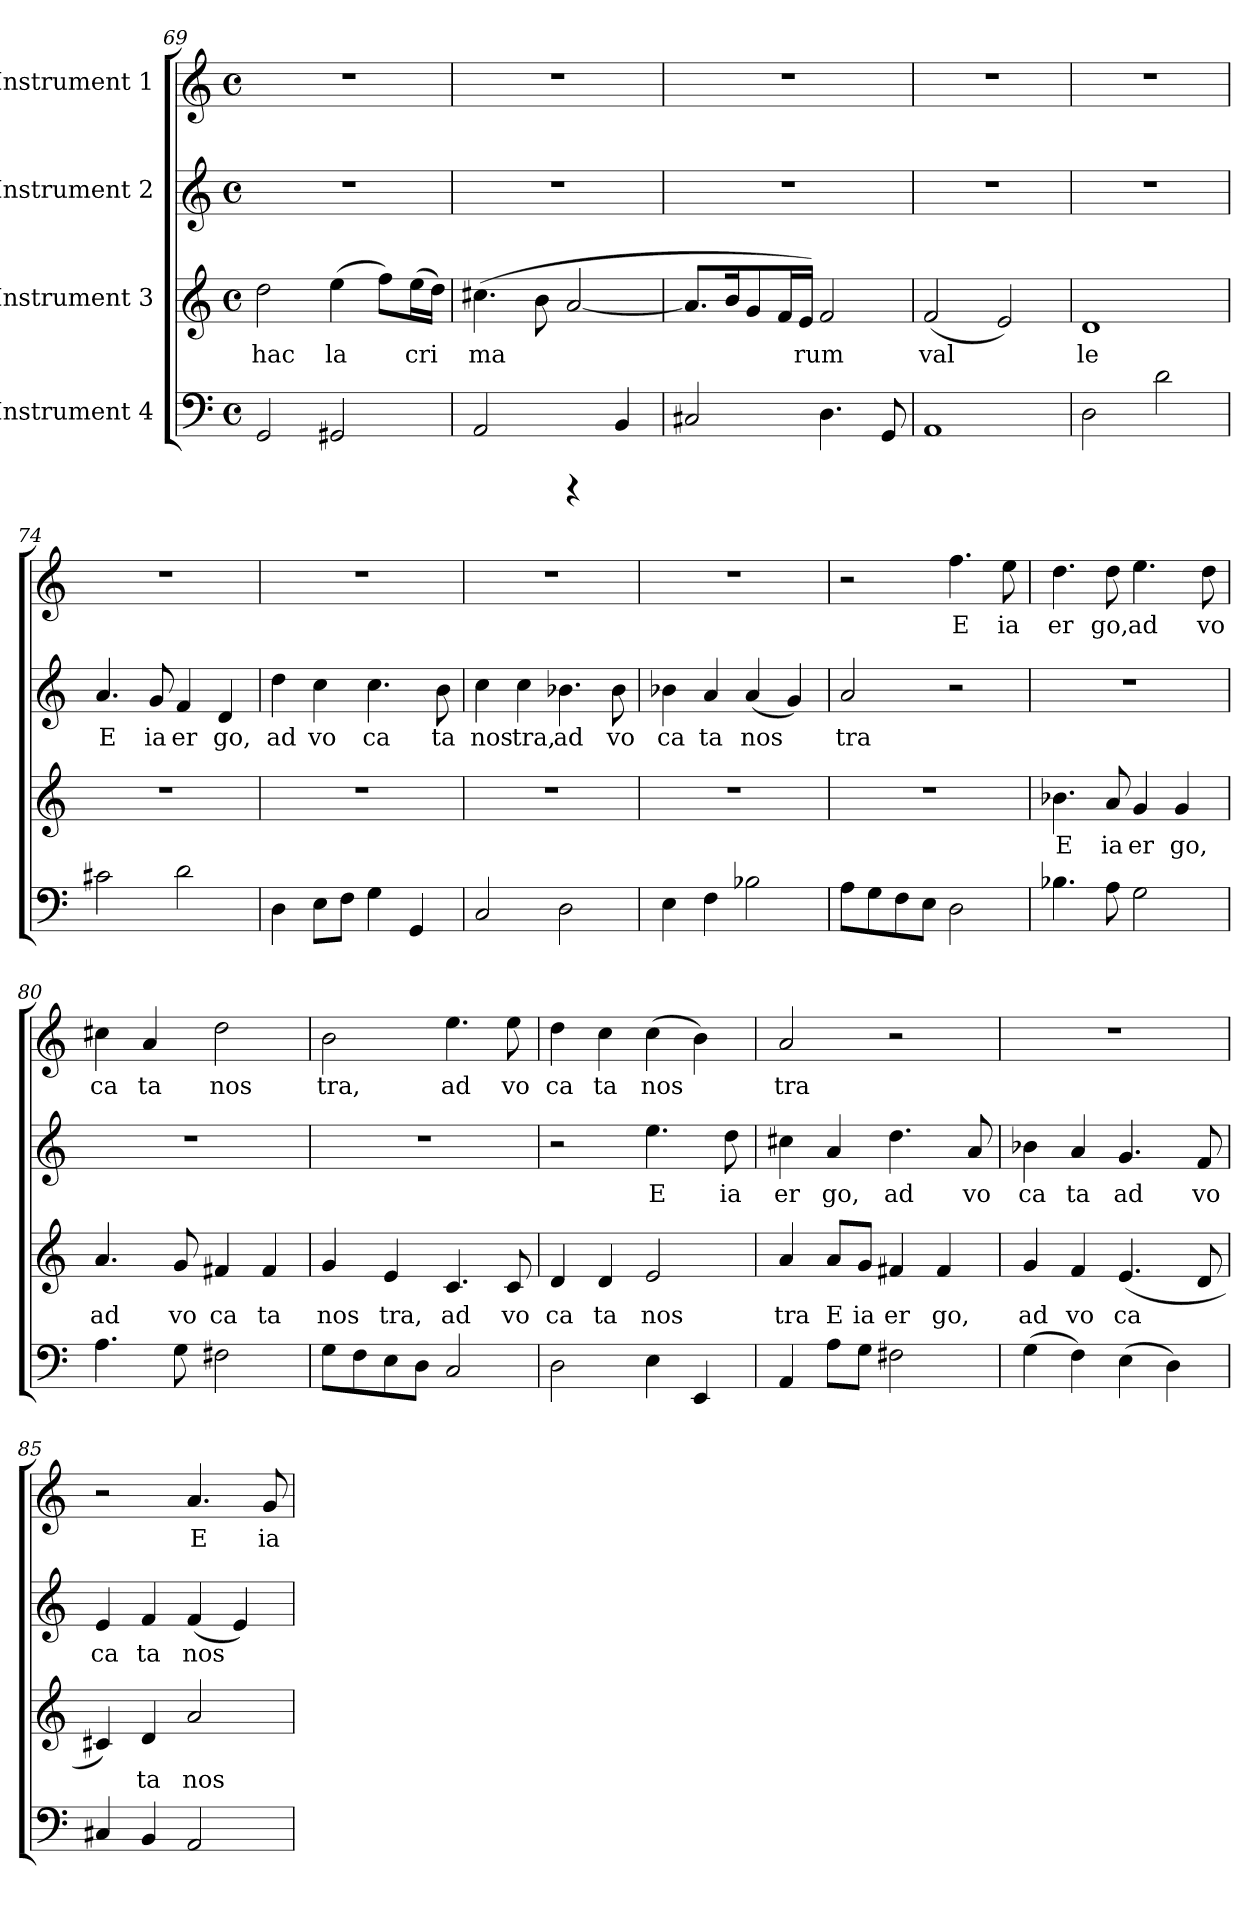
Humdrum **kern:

**kern	**kern	**text	**kern	**text	**kern	**text
*part4	*part3	*part3	*part2	*part2	*part1	*part1
*staff4	*staff3	*staff3	*staff2	*staff2	*staff1	*staff1
*I"Instrument 4	*I"Instrument 3	*	*I"Instrument 2	*	*I"Instrument 1	*
*clefF4	*clefG2	*	*clefG2	*	*clefG2	*
*k[]	*k[]	*	*k[]	*	*k[]	*
*C:	*C:	*	*C:	*	*C:	*
*M4/4	*M4/4	*	*M4/4	*	*M4/4	*
*met(c)	*met(c)	*	*met(c)	*	*met(c)	*
=69	=69	=69	=69	=69	=69	=69
!	!	!LO:LY:b	!	!	!	!
2GG/	2dd\	hac	1r	.	1r	.
!	!	!LO:LY:b	!	!	!	!
2GG#X/	(>4ee\	la	.	.	.	.
!	!	!LO:LY:b	!	!	!	!
.	8ff\L)	.	.	.	.	.
!	!	!LO:LY:b	!	!	!	!
.	(>16ee\	cri	.	.	.	.
!	!	!LO:LY:b	!	!	!	!
.	16dd\J)	.	.	.	.	.
=70	=70	=70	=70	=70	=70	=70
!	!	!LO:LY:b	!	!	!	!
2AA/	(>4.cc#X\	ma	1r	.	1r	.
!	!	!LO:LY:b	!	!	!	!
.	8b\	.	.	.	.	.
!	!	!LO:LY:b	!	!	!	!
4rCCC	[<2a/	.	.	.	.	.
4BB/	.	.	.	.	.	.
=71	=71	=71	=71	=71	=71	=71
!	!	!LO:LY:b	!	!	!	!
2C#X/	8.a/L]	.	1r	.	1r	.
!	!	!LO:LY:b	!	!	!	!
.	16b/	.	.	.	.	.
!	!	!LO:LY:b	!	!	!	!
.	8g/	.	.	.	.	.
!	!	!LO:LY:b	!	!	!	!
.	16f/	.	.	.	.	.
!	!	!LO:LY:b	!	!	!	!
.	16e/J)	rum	.	.	.	.
!	!	!LO:LY:b	!	!	!	!
4.D\	2f/	.	.	.	.	.
8GG/	.	.	.	.	.	.
=72	=72	=72	=72	=72	=72	=72
!	!	!LO:LY:b	!	!	!	!
1AA	(<2f/	val	1r	.	1r	.
!	!	!LO:LY:b	!	!	!	!
.	2e/)	.	.	.	.	.
!!LO:PB:g=z
=73	=73	=73	=73	=73	=73	=73
!	!	!LO:LY:b	!	!	!	!
2D\	1d	le	1r	.	1r	.
2d\	.	.	.	.	.	.
=74	=74	=74	=74	=74	=74	=74
!	!	!	!	!LO:LY:b	!	!
2c#X\	1r	.	4.a/	E	1r	.
!	!	!	!	!LO:LY:b	!	!
.	.	.	8g/	ia	.	.
!	!	!	!	!LO:LY:b	!	!
2d\	.	.	4f/	er	.	.
!	!	!	!	!LO:LY:b	!	!
.	.	.	4d/	go,	.	.
=75	=75	=75	=75	=75	=75	=75
!	!	!	!	!LO:LY:b	!	!
4D\	1r	.	4dd\	ad	1r	.
!	!	!	!	!LO:LY:b	!	!
8E\L	.	.	4cc\	vo	.	.
8F\J	.	.	.	.	.	.
!	!	!	!	!LO:LY:b	!	!
4G\	.	.	4.cc\	ca	.	.
4GG/	.	.	.	.	.	.
!	!	!	!	!LO:LY:b	!	!
.	.	.	8b\	ta	.	.
=76	=76	=76	=76	=76	=76	=76
!	!	!	!	!LO:LY:b	!	!
2C/	1r	.	4cc\	nos	1r	.
!	!	!	!	!LO:LY:b	!	!
.	.	.	4cc\	tra,	.	.
!	!	!	!	!LO:LY:b	!	!
2D\	.	.	4.b-X\	ad	.	.
!	!	!	!	!LO:LY:b	!	!
.	.	.	8b-\	vo	.	.
=77	=77	=77	=77	=77	=77	=77
!	!	!	!	!LO:LY:b	!	!
4E\	1r	.	4b-X\	ca	1r	.
!	!	!	!	!LO:LY:b	!	!
4F\	.	.	4a/	ta	.	.
!	!	!	!	!LO:LY:b	!	!
2B-X\	.	.	(<4a/	nos	.	.
!	!	!	!	!LO:LY:b	!	!
.	.	.	4g/)	.	.	.
=78	=78	=78	=78	=78	=78	=78
!	!	!	!	!LO:LY:b	!	!
8A\L	1r	.	2a/	tra	2r	.
8G\	.	.	.	.	.	.
8F\	.	.	.	.	.	.
8E\J	.	.	.	.	.	.
!	!	!	!	!	!	!LO:LY:b
2D\	.	.	2r	.	4.ff\	E
!	!	!	!	!	!	!LO:LY:b
.	.	.	.	.	8ee\	ia
!!LO:LB:g=z
=79	=79	=79	=79	=79	=79	=79
!	!	!LO:LY:b	!	!	!	!LO:LY:b
4.B-X\	4.b-X\	E	1r	.	4.dd\	er
!	!	!LO:LY:b	!	!	!	!LO:LY:b
8A\	8a/	ia	.	.	8dd\	go,
!	!	!LO:LY:b	!	!	!	!LO:LY:b
2G\	4g/	er	.	.	4.ee\	ad
!	!	!LO:LY:b	!	!	!	!
.	4g/	go,	.	.	.	.
!	!	!	!	!	!	!LO:LY:b
.	.	.	.	.	8dd\	vo
=80	=80	=80	=80	=80	=80	=80
!	!	!LO:LY:b	!	!	!	!LO:LY:b
4.A\	4.a/	ad	1r	.	4cc#X\	ca
!	!	!	!	!	!	!LO:LY:b
.	.	.	.	.	4a/	ta
!	!	!LO:LY:b	!	!	!	!
8G\	8g/	vo	.	.	.	.
!	!	!LO:LY:b	!	!	!	!LO:LY:b
2F#X\	4f#X/	ca	.	.	2dd\	nos
!	!	!LO:LY:b	!	!	!	!
.	4f#/	ta	.	.	.	.
=81	=81	=81	=81	=81	=81	=81
!	!	!LO:LY:b	!	!	!	!LO:LY:b
8G\L	4g/	nos	1r	.	2b\	tra,
8F\	.	.	.	.	.	.
!	!	!LO:LY:b	!	!	!	!
8E\	4e/	tra,	.	.	.	.
8D\J	.	.	.	.	.	.
!	!	!LO:LY:b	!	!	!	!LO:LY:b
2C/	4.c/	ad	.	.	4.ee\	ad
!	!	!LO:LY:b	!	!	!	!LO:LY:b
.	8c/	vo	.	.	8ee\	vo
=82	=82	=82	=82	=82	=82	=82
!	!	!LO:LY:b	!	!	!	!LO:LY:b
2D\	4d/	ca	2r	.	4dd\	ca
!	!	!LO:LY:b	!	!	!	!LO:LY:b
.	4d/	ta	.	.	4cc\	ta
!	!	!LO:LY:b	!	!LO:LY:b	!	!LO:LY:b
4E\	2e/	nos	4.ee\	E	(>4cc\	nos
!	!	!	!	!	!	!LO:LY:b
4EE/	.	.	.	.	4b\)	.
!	!	!	!	!LO:LY:b	!	!
.	.	.	8dd\	ia	.	.
=83	=83	=83	=83	=83	=83	=83
!	!	!LO:LY:b	!	!LO:LY:b	!	!LO:LY:b
4AA/	4a/	tra	4cc#X\	er	2a/	tra
!	!	!LO:LY:b	!	!LO:LY:b	!	!
8A\L	8a/L	E	4a/	go,	.	.
!	!	!LO:LY:b	!	!	!	!
8G\J	8g/J	ia	.	.	.	.
!	!	!LO:LY:b	!	!LO:LY:b	!	!
2F#X\	4f#X/	er	4.dd\	ad	2r	.
!	!	!LO:LY:b	!	!	!	!
.	4f#/	go,	.	.	.	.
!	!	!	!	!LO:LY:b	!	!
.	.	.	8a/	vo	.	.
!!LO:LB:g=z
=84	=84	=84	=84	=84	=84	=84
!	!	!LO:LY:b	!	!LO:LY:b	!	!
(>4G\	4g/	ad	4b-X\	ca	1r	.
!	!	!LO:LY:b	!	!LO:LY:b	!	!
4F\)	4f/	vo	4a/	ta	.	.
!	!	!LO:LY:b	!	!LO:LY:b	!	!
(>4E\	(<4.e/	ca	4.g/	ad	.	.
4D\)	.	.	.	.	.	.
!	!	!LO:LY:b	!	!LO:LY:b	!	!
.	8d/	.	8f/	vo	.	.
=85	=85	=85	=85	=85	=85	=85
!	!	!LO:LY:b	!	!LO:LY:b	!	!
4C#X/	4c#X/)	.	4e/	ca	2r	.
!	!	!LO:LY:b	!	!LO:LY:b	!	!
4BB/	4d/	ta	4f/	ta	.	.
!	!	!LO:LY:b	!	!LO:LY:b	!	!LO:LY:b
2AA/	2a/	nos	(<4f/	nos	4.a/	E
!	!	!	!	!LO:LY:b	!	!
.	.	.	4e/)	.	.	.
!	!	!	!	!	!	!LO:LY:b
.	.	.	.	.	8g/	ia
=	=	=	=	=	=	=
*-	*-	*-	*-	*-	*-	*-
